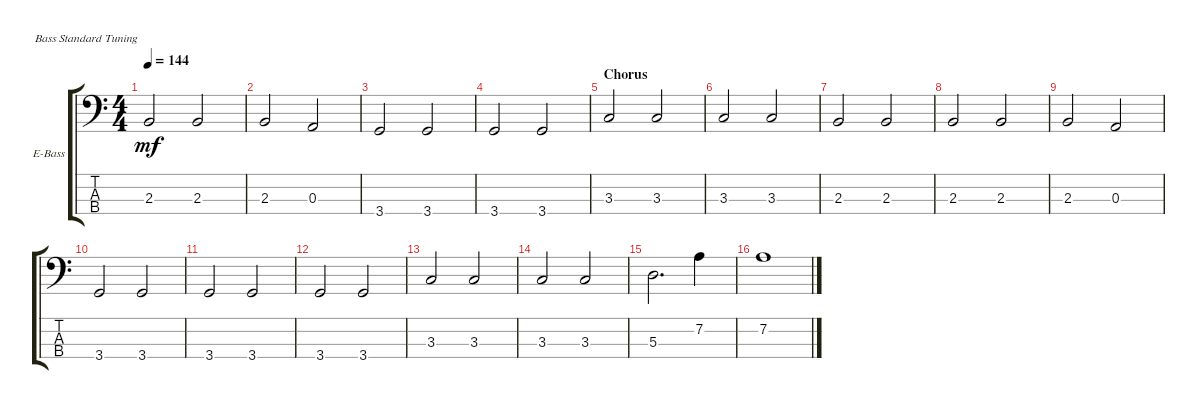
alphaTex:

\bracketExtendMode groupsimilarinstruments
\firstSystemTrackNameOrientation horizontal
\otherSystemsTrackNameOrientation horizontal
\track ("Bass (Waters)" "E-Bass") {multiBarRest instrument electricbassfinger}
\staff {score tabs}
\tuning (G2 D2 A1 E1)
\ts (4 4)
\tempo 144
\clef f4
\ks c
2.3.2{dy mf} 2.3.2 |
2.3.2 0.3.2 |
3.4.2 3.4.2 |
3.4.2 3.4.2 |
\section ("" "Chorus")
3.3.2 3.3.2 |
3.3.2 3.3.2 |
2.3.2 2.3.2 |
2.3.2 2.3.2 |
2.3.2 0.3.2 |
3.4.2 3.4.2 |
3.4.2 3.4.2 |
3.4.2 3.4.2 |
3.3.2 3.3.2 |
3.3.2 3.3.2 |
5.3.2{d} 7.2.4 |
7.2.1
